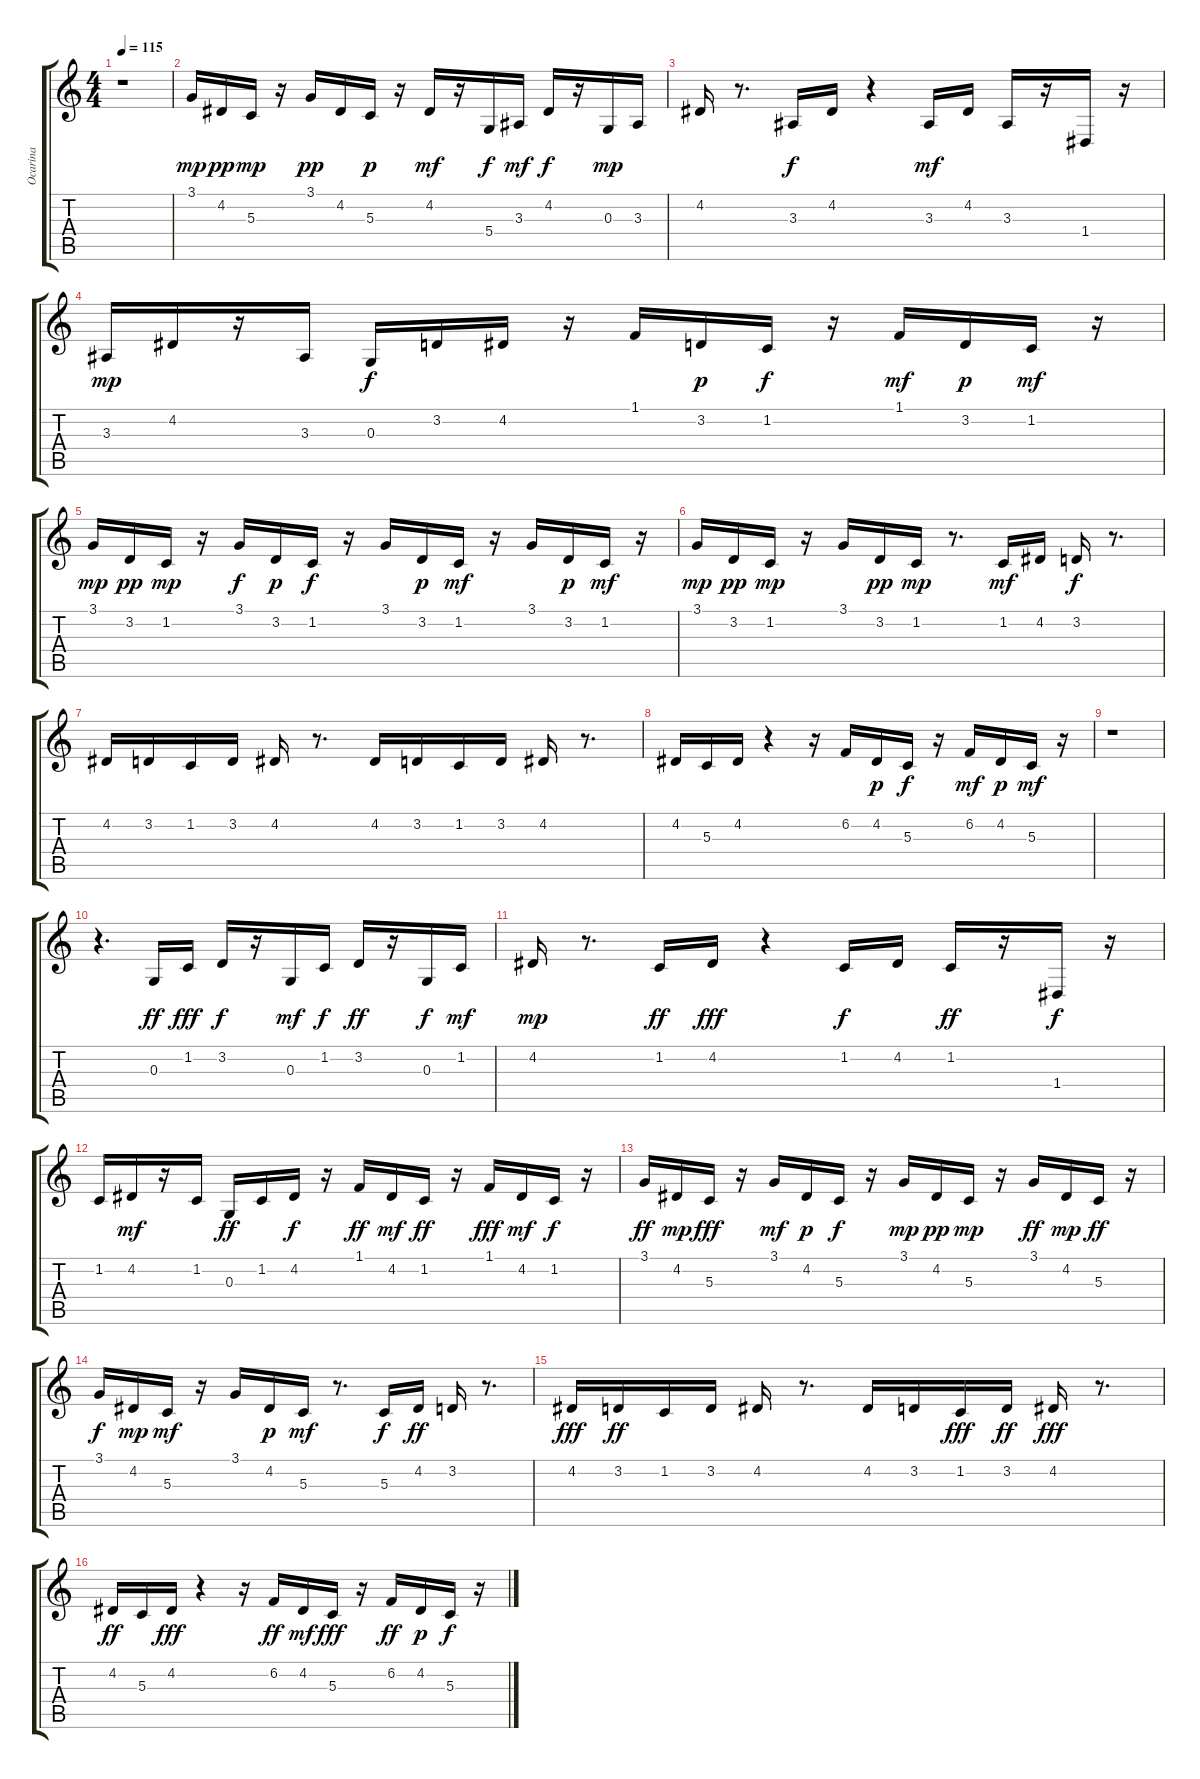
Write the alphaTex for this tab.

\track ("Ocarina" "Ocarina") {instrument ocarina}
\staff {score tabs}
\tuning (E4 B3 G3 D3 A2 E2) {hide}
\ts (4 4)
\tempo 115
\clef g2
\ks c
r.1{dy mf} |
3.1.16{dy mp} 4.2.16{dy pp} 5.3.16{dy mp} r.16 3.1.16{dy pp} 4.2.16 5.3.16{dy p} r.16 4.2.16{dy mf balance 5} r.16 5.4.16{dy f} 3.3.16{dy mf} 4.2.16{dy f} r.16 0.3.16{dy mp balance 16} 3.3.16 |
4.2.16 r.8{d} 3.3.16{dy f balance 0} 4.2.16 r.4 3.3.16{dy mf balance 16} 4.2.16 3.3.16 r.16 1.4.16 r.16 |
3.3.16{dy mp balance 6} 4.2.16 r.16 3.3.16 0.3.16{dy f balance 0} 3.2.16 4.2.16 r.16 1.1.16 3.2.16{dy p} 1.2.16{dy f} r.16 1.1.16{dy mf} 3.2.16{dy p} 1.2.16{dy mf} r.16 |
3.1.16{dy mp} 3.2.16{dy pp} 1.2.16{dy mp} r.16 3.1.16{dy f} 3.2.16{dy p} 1.2.16{dy f} r.16 3.1.16 3.2.16{dy p} 1.2.16{dy mf} r.16 3.1.16 3.2.16{dy p} 1.2.16{dy mf} r.16 |
3.1.16{dy mp} 3.2.16{dy pp} 1.2.16{dy mp} r.16 3.1.16 3.2.16{dy pp} 1.2.16{dy mp} r.8{d} 1.2.16{dy mf balance 16} 4.2.16 3.2.16{dy f} r.8{d} |
4.2.16{balance 0} 3.2.16 1.2.16 3.2.16 4.2.16 r.8{d} 4.2.16{balance 16} 3.2.16 1.2.16 3.2.16 4.2.16 r.8{d} |
4.2.16{balance 0} 5.3.16 4.2.16 r.4 r.16 6.2.16{balance 16} 4.2.16{dy p} 5.3.16{dy f} r.16 6.2.16{dy mf} 4.2.16{dy p} 5.3.16{dy mf} r.16 |
r.1 |
r.4{d} 0.3.16{dy ff balance 0} 1.2.16{dy fff} 3.2.16{dy f balance 5} r.16 0.3.16{dy mf} 1.2.16{dy f} 3.2.16{dy ff} r.16 0.3.16{dy f balance 16} 1.2.16{dy mf} |
4.2.16{dy mp} r.8{d} 1.2.16{dy ff balance 0} 4.2.16{dy fff} r.4 1.2.16{dy f balance 16} 4.2.16 1.2.16{dy ff} r.16 1.4.16{dy f} r.16 |
1.2.16{balance 6} 4.2.16{dy mf} r.16 1.2.16 0.3.16{dy ff balance 0} 1.2.16 4.2.16{dy f} r.16 1.1.16{dy ff} 4.2.16{dy mf} 1.2.16{dy ff} r.16 1.1.16{dy fff} 4.2.16{dy mf} 1.2.16{dy f} r.16 |
3.1.16{dy ff balance 6} 4.2.16{dy mp} 5.3.16{dy fff} r.16 3.1.16{dy mf} 4.2.16{dy p} 5.3.16{dy f} r.16 3.1.16{dy mp} 4.2.16{dy pp} 5.3.16{dy mp} r.16 3.1.16{dy ff} 4.2.16{dy mp} 5.3.16{dy ff} r.16 |
3.1.16{dy f} 4.2.16{dy mp} 5.3.16{dy mf} r.16 3.1.16 4.2.16{dy p} 5.3.16{dy mf} r.8{d} 5.3.16{dy f balance 16} 4.2.16{dy ff} 3.2.16 r.8{d} |
4.2.16{dy fff balance 0} 3.2.16{dy ff} 1.2.16 3.2.16 4.2.16 r.8{d} 4.2.16{balance 16} 3.2.16 1.2.16{dy fff} 3.2.16{dy ff} 4.2.16{dy fff} r.8{d} |
4.2.16{dy ff balance 0} 5.3.16 4.2.16{dy fff} r.4 r.16 6.2.16{dy ff balance 6} 4.2.16{dy mf} 5.3.16{dy fff} r.16 6.2.16{dy ff} 4.2.16{dy p} 5.3.16{dy f} r.16
